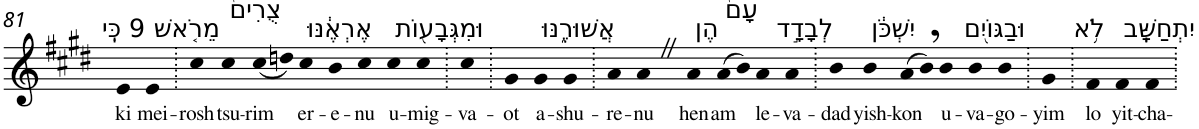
**kern	**text
*part1	*part1
*staff1	*staff1
*I"Piano	*
*I'Pno	*
!!LO:PB:g=z
*clefG2	*
*k[f#c#g#d#]	*
*E:	*
=81	=81
!LO:TX:a:t=9 כִּֽי	!
!	!LO:LY:b
4e	ki
!LO:TX:a:t=מֵרֹ֤אשׁ	!
!	!LO:LY:b
4e	mei-
=82.	=82.
!	!LO:LY:b
4cc#	-rosh
!LO:TX:a:t=צֻרִים֙	!
!	!LO:LY:b
4cc#	tsu-
!	!LO:LY:b
(<8cc#	-rim
8ddn)	.
!LO:TX:a:t=אֶרְאֶ֔נּוּ	!
!	!LO:LY:b
4cc#	er-
!	!LO:LY:b
4b	-e-
!	!LO:LY:b
4cc#	-nu
!LO:TX:a:t=וּמִגְּבָע֖וֹת	!
!	!LO:LY:b
4cc#	u-
!	!LO:LY:b
4cc#	-mig-
=83.	=83.
!	!LO:LY:b
4cc#	-va-
=84.	=84.
!	!LO:LY:b
4g#	-ot
!LO:TX:a:t=אֲשׁוּרֶ֑נּוּ	!
!	!LO:LY:b
4g#	a-
!	!LO:LY:b
4g#	-shu-
=85.	=85.
!	!LO:LY:b
4a	-re-
!	!LO:LY:b
4aZ	-nu
!LO:TX:a:t=הֶן	!
!	!LO:LY:b
4a	hen
!LO:TX:a:t=עָם֙	!
!	!LO:LY:b
(>8a	am
8b)	.
!LO:TX:a:t=לְבָדָ֣ד	!
!	!LO:LY:b
4a	le-
!	!LO:LY:b
4a	-va-
=86.	=86.
!	!LO:LY:b
4b	-dad
!LO:TX:a:t=יִשְׁכֹּ֔ן	!
!	!LO:LY:b
4b	yish-
!	!LO:LY:b
(>8a	-kon
8b,)	.
!LO:TX:a:t=וּבַגּוֹיִ֖ם	!
!	!LO:LY:b
4b	u-
!	!LO:LY:b
4b	-va-
!	!LO:LY:b
4b	-go-
=87.	=87.
!	!LO:LY:b
4g#	-yim
=88.	=88.
!LO:TX:a:t=לֹ֥א	!
!	!LO:LY:b
4f#	lo
!LO:TX:a:t=יִתְחַשָּֽׁב	!
!	!LO:LY:b
4f#	yit-
!	!LO:LY:b
4f#	-cha-
=.	=.
*-	*-
